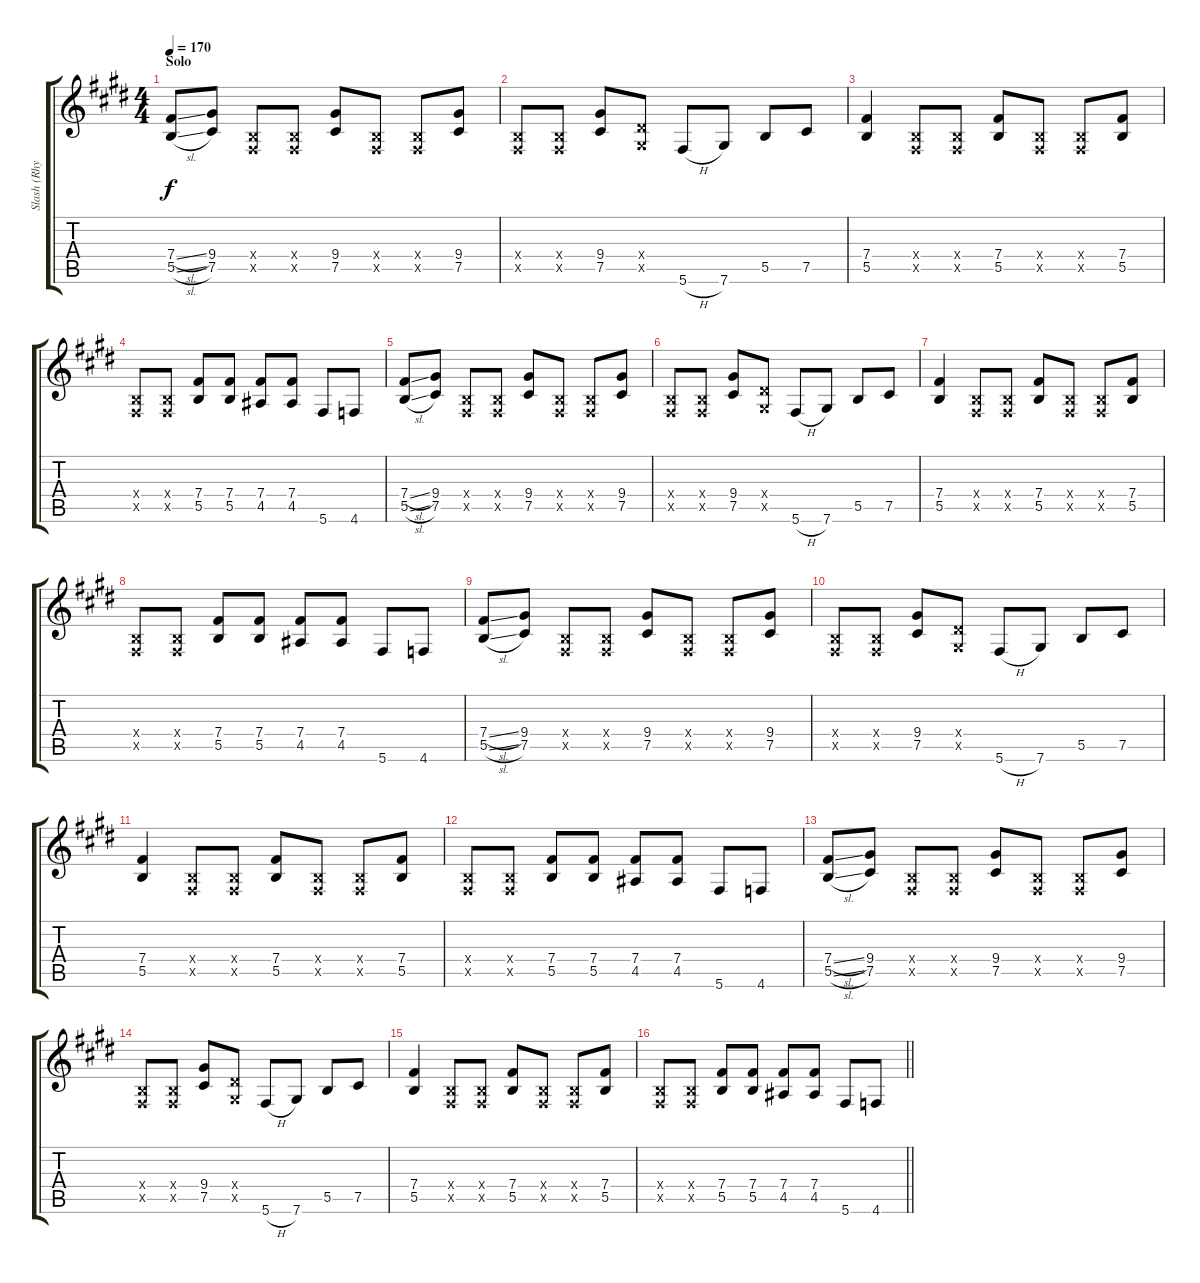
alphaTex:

\track ("Slash (Rhythm C#)" "Slash (Rhy") {instrument electricguitarclean}
\staff {score tabs}
\tuning (Db4 Ab3 E3 B2 Gb2 Db2) {hide}
\ts (4 4)
\section ("" "Solo")
\tempo 170
\clef g2
\ks c#minor
(7.4{sl} 5.5{sl}).8{dy f} (9.4 7.5).8 (0.4{x} 0.5{x}).8 (0.4{x} 0.5{x}).8 (9.4 7.5).8 (0.4{x} 0.5{x}).8 (0.4{x} 0.5{x}).8 (9.4 7.5).8 |
(0.4{x} 0.5{x}).8 (0.4{x} 0.5{x}).8 (9.4 7.5).8 (4.4{x} 2.5{x}).8 5.6{h}.8 7.6.8 5.5.8 7.5.8 |
(7.4 5.5).4 (0.4{x} 0.5{x}).8 (0.4{x} 0.5{x}).8 (7.4 5.5).8 (0.4{x} 0.5{x}).8 (0.4{x} 0.5{x}).8 (7.4 5.5).8 |
(0.4{x} 0.5{x}).8 (0.4{x} 0.5{x}).8 (7.4 5.5).8 (7.4 5.5).8 (7.4 4.5).8 (7.4 4.5).8 5.6.8 4.6.8 |
(7.4{sl} 5.5{sl}).8 (9.4 7.5).8 (0.4{x} 0.5{x}).8 (0.4{x} 0.5{x}).8 (9.4 7.5).8 (0.4{x} 0.5{x}).8 (0.4{x} 0.5{x}).8 (9.4 7.5).8 |
(0.4{x} 0.5{x}).8 (0.4{x} 0.5{x}).8 (9.4 7.5).8 (4.4{x} 2.5{x}).8 5.6{h}.8 7.6.8 5.5.8 7.5.8 |
(7.4 5.5).4 (0.4{x} 0.5{x}).8 (0.4{x} 0.5{x}).8 (7.4 5.5).8 (0.4{x} 0.5{x}).8 (0.4{x} 0.5{x}).8 (7.4 5.5).8 |
(0.4{x} 0.5{x}).8 (0.4{x} 0.5{x}).8 (7.4 5.5).8 (7.4 5.5).8 (7.4 4.5).8 (7.4 4.5).8 5.6.8 4.6.8 |
(7.4{sl} 5.5{sl}).8 (9.4 7.5).8 (0.4{x} 0.5{x}).8 (0.4{x} 0.5{x}).8 (9.4 7.5).8 (0.4{x} 0.5{x}).8 (0.4{x} 0.5{x}).8 (9.4 7.5).8 |
(0.4{x} 0.5{x}).8 (0.4{x} 0.5{x}).8 (9.4 7.5).8 (4.4{x} 2.5{x}).8 5.6{h}.8 7.6.8 5.5.8 7.5.8 |
(7.4 5.5).4 (0.4{x} 0.5{x}).8 (0.4{x} 0.5{x}).8 (7.4 5.5).8 (0.4{x} 0.5{x}).8 (0.4{x} 0.5{x}).8 (7.4 5.5).8 |
(0.4{x} 0.5{x}).8 (0.4{x} 0.5{x}).8 (7.4 5.5).8 (7.4 5.5).8 (7.4 4.5).8 (7.4 4.5).8 5.6.8 4.6.8 |
(7.4{sl} 5.5{sl}).8 (9.4 7.5).8 (0.4{x} 0.5{x}).8 (0.4{x} 0.5{x}).8 (9.4 7.5).8 (0.4{x} 0.5{x}).8 (0.4{x} 0.5{x}).8 (9.4 7.5).8 |
(0.4{x} 0.5{x}).8 (0.4{x} 0.5{x}).8 (9.4 7.5).8 (4.4{x} 2.5{x}).8 5.6{h}.8 7.6.8 5.5.8 7.5.8 |
(7.4 5.5).4 (0.4{x} 0.5{x}).8 (0.4{x} 0.5{x}).8 (7.4 5.5).8 (0.4{x} 0.5{x}).8 (0.4{x} 0.5{x}).8 (7.4 5.5).8 |
\barLineRight lightlight
(0.4{x} 0.5{x}).8 (0.4{x} 0.5{x}).8 (7.4 5.5).8 (7.4 5.5).8 (7.4 4.5).8 (7.4 4.5).8 5.6.8 4.6.8
